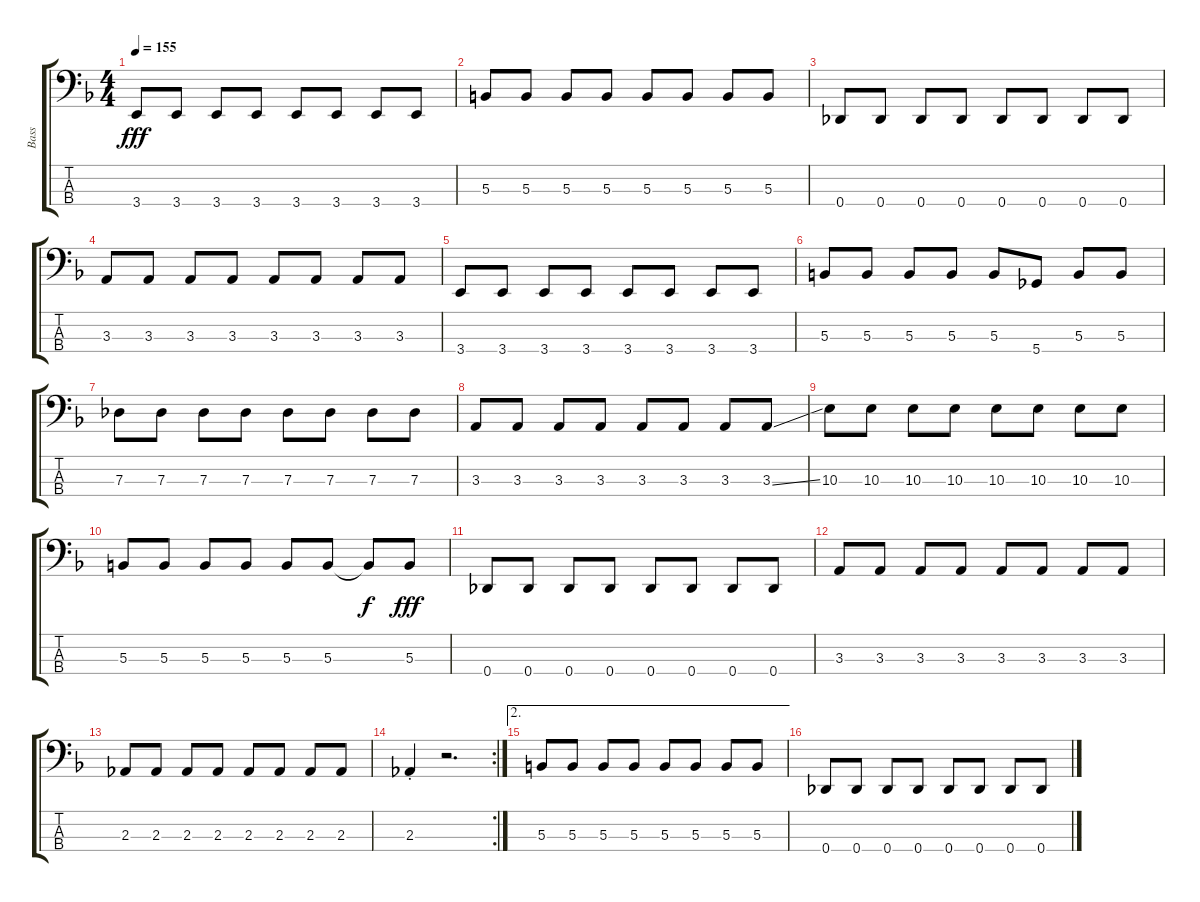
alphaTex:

\track ("Bass" "Bass") {instrument electricbassfinger}
\staff {score tabs}
\tuning (E2 B1 Gb1 Db1) {hide}
\ts (4 4)
\tempo 155
\clef f4
\ks dminor
3.4.8{dy fff} 3.4.8 3.4.8 3.4.8 3.4.8 3.4.8 3.4.8 3.4.8 |
5.3.8 5.3.8 5.3.8 5.3.8 5.3.8 5.3.8 5.3.8 5.3.8 |
0.4.8 0.4.8 0.4.8 0.4.8 0.4.8 0.4.8 0.4.8 0.4.8 |
3.3.8 3.3.8 3.3.8 3.3.8 3.3.8 3.3.8 3.3.8 3.3.8 |
3.4.8 3.4.8 3.4.8 3.4.8 3.4.8 3.4.8 3.4.8 3.4.8 |
5.3.8 5.3.8 5.3.8 5.3.8 5.3.8 5.4.8 5.3.8 5.3.8 |
7.3.8 7.3.8 7.3.8 7.3.8 7.3.8 7.3.8 7.3.8 7.3.8 |
3.3.8 3.3.8 3.3.8 3.3.8 3.3.8 3.3.8 3.3.8 3.3{ss}.8 |
10.3.8 10.3.8 10.3.8 10.3.8 10.3.8 10.3.8 10.3.8 10.3.8 |
5.3.8 5.3.8 5.3.8 5.3.8 5.3.8 5.3.8 5.3{t}.8{dy f} 5.3.8{dy fff} |
0.4.8 0.4.8 0.4.8 0.4.8 0.4.8 0.4.8 0.4.8 0.4.8 |
3.3.8 3.3.8 3.3.8 3.3.8 3.3.8 3.3.8 3.3.8 3.3.8 |
2.3.8 2.3.8 2.3.8 2.3.8 2.3.8 2.3.8 2.3.8 2.3.8 |
\rc 2
2.3{st}.4 r.2{d} |
\ae 2
5.3.8 5.3.8 5.3.8 5.3.8 5.3.8 5.3.8 5.3.8 5.3.8 |
0.4.8 0.4.8 0.4.8 0.4.8 0.4.8 0.4.8 0.4.8 0.4.8
